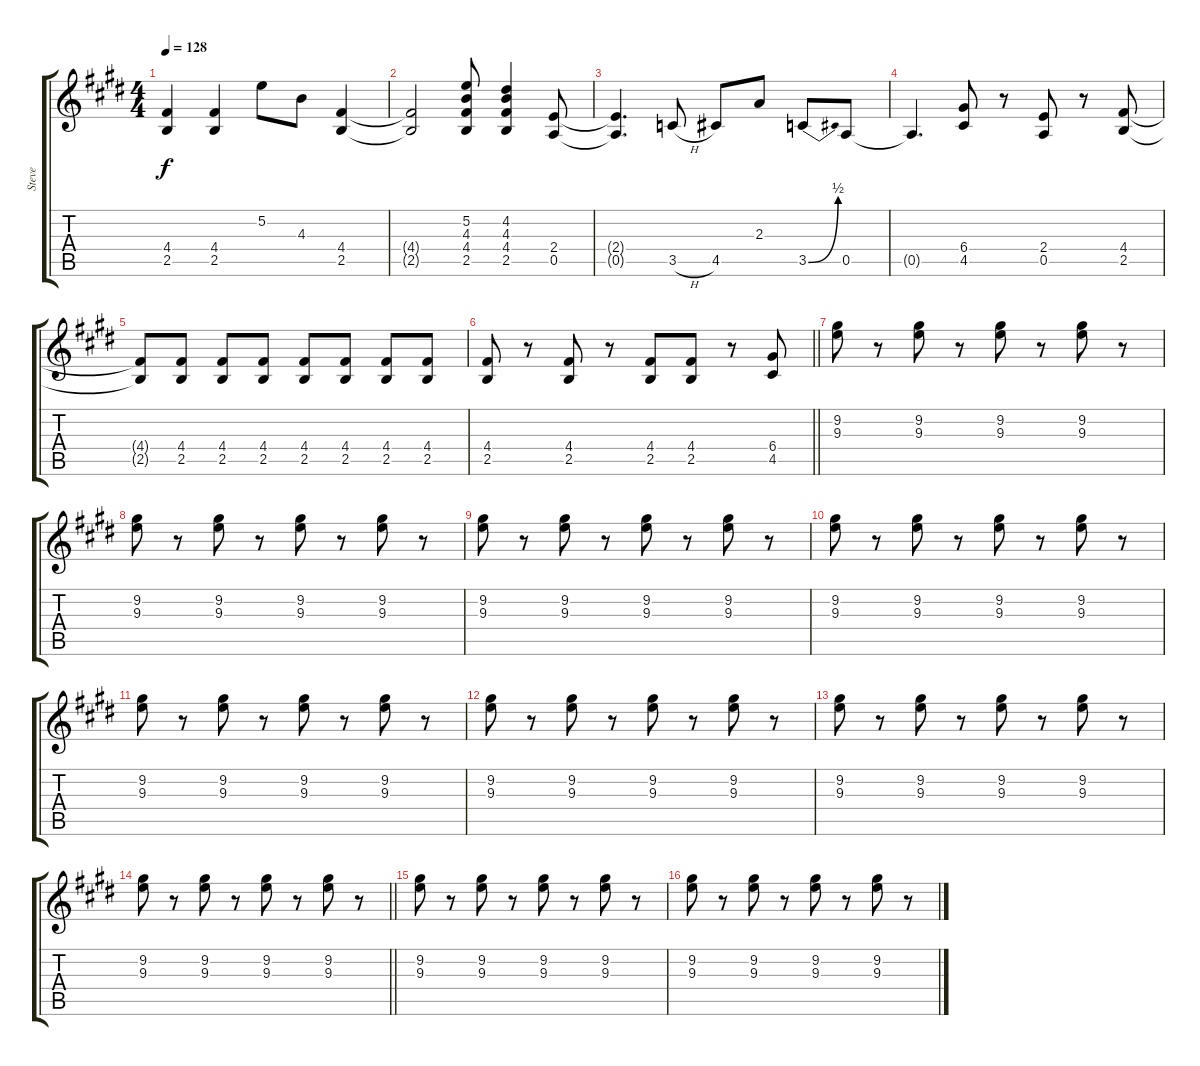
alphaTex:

\track ("Steve" "Steve") {instrument distortionguitar}
\staff {score tabs}
\tuning (E4 B3 G3 D3 A2 E2) {hide}
\ts (4 4)
\tempo 128
\clef g2
\ks c#minor
(4.4{t} 2.5{t}).4{dy f} (4.4 2.5).4 5.2.8 4.3.8 (4.4 2.5).4 |
(4.4{t} 2.5{t}).2 (5.2 4.3 4.4 2.5).8 (4.2 4.3 4.4 2.5).4 (2.4 0.5).8 |
(2.4{t} 0.5{t}).4{d} 3.5{h}.8 4.5.8 2.3.8 3.5{be (bend 0 0 60 2)}.8 0.5.8 |
0.5{t}.4{d} (6.4 4.5).8 r.8 (2.4 0.5).8 r.8 (4.4 2.5).8 |
(4.4{t} 2.5{t}).8 (4.4 2.5).8 (4.4 2.5).8 (4.4 2.5).8 (4.4 2.5).8 (4.4 2.5).8 (4.4 2.5).8 (4.4 2.5).8 |
\barLineRight lightlight
(4.4 2.5).8 r.8 (4.4 2.5).8 r.8 (4.4 2.5).8 (4.4 2.5).8 r.8 (6.4 4.5).8 |
(9.2 9.3).8 r.8 (9.2 9.3).8 r.8 (9.2 9.3).8 r.8 (9.2 9.3).8 r.8 |
(9.2 9.3).8 r.8 (9.2 9.3).8 r.8 (9.2 9.3).8 r.8 (9.2 9.3).8 r.8 |
(9.2 9.3).8 r.8 (9.2 9.3).8 r.8 (9.2 9.3).8 r.8 (9.2 9.3).8 r.8 |
(9.2 9.3).8 r.8 (9.2 9.3).8 r.8 (9.2 9.3).8 r.8 (9.2 9.3).8 r.8 |
(9.2 9.3).8 r.8 (9.2 9.3).8 r.8 (9.2 9.3).8 r.8 (9.2 9.3).8 r.8 |
(9.2 9.3).8 r.8 (9.2 9.3).8 r.8 (9.2 9.3).8 r.8 (9.2 9.3).8 r.8 |
(9.2 9.3).8 r.8 (9.2 9.3).8 r.8 (9.2 9.3).8 r.8 (9.2 9.3).8 r.8 |
\barLineRight lightlight
(9.2 9.3).8 r.8 (9.2 9.3).8 r.8 (9.2 9.3).8 r.8 (9.2 9.3).8 r.8 |
(9.2 9.3).8 r.8 (9.2 9.3).8 r.8 (9.2 9.3).8 r.8 (9.2 9.3).8 r.8 |
(9.2 9.3).8 r.8 (9.2 9.3).8 r.8 (9.2 9.3).8 r.8 (9.2 9.3).8 r.8
